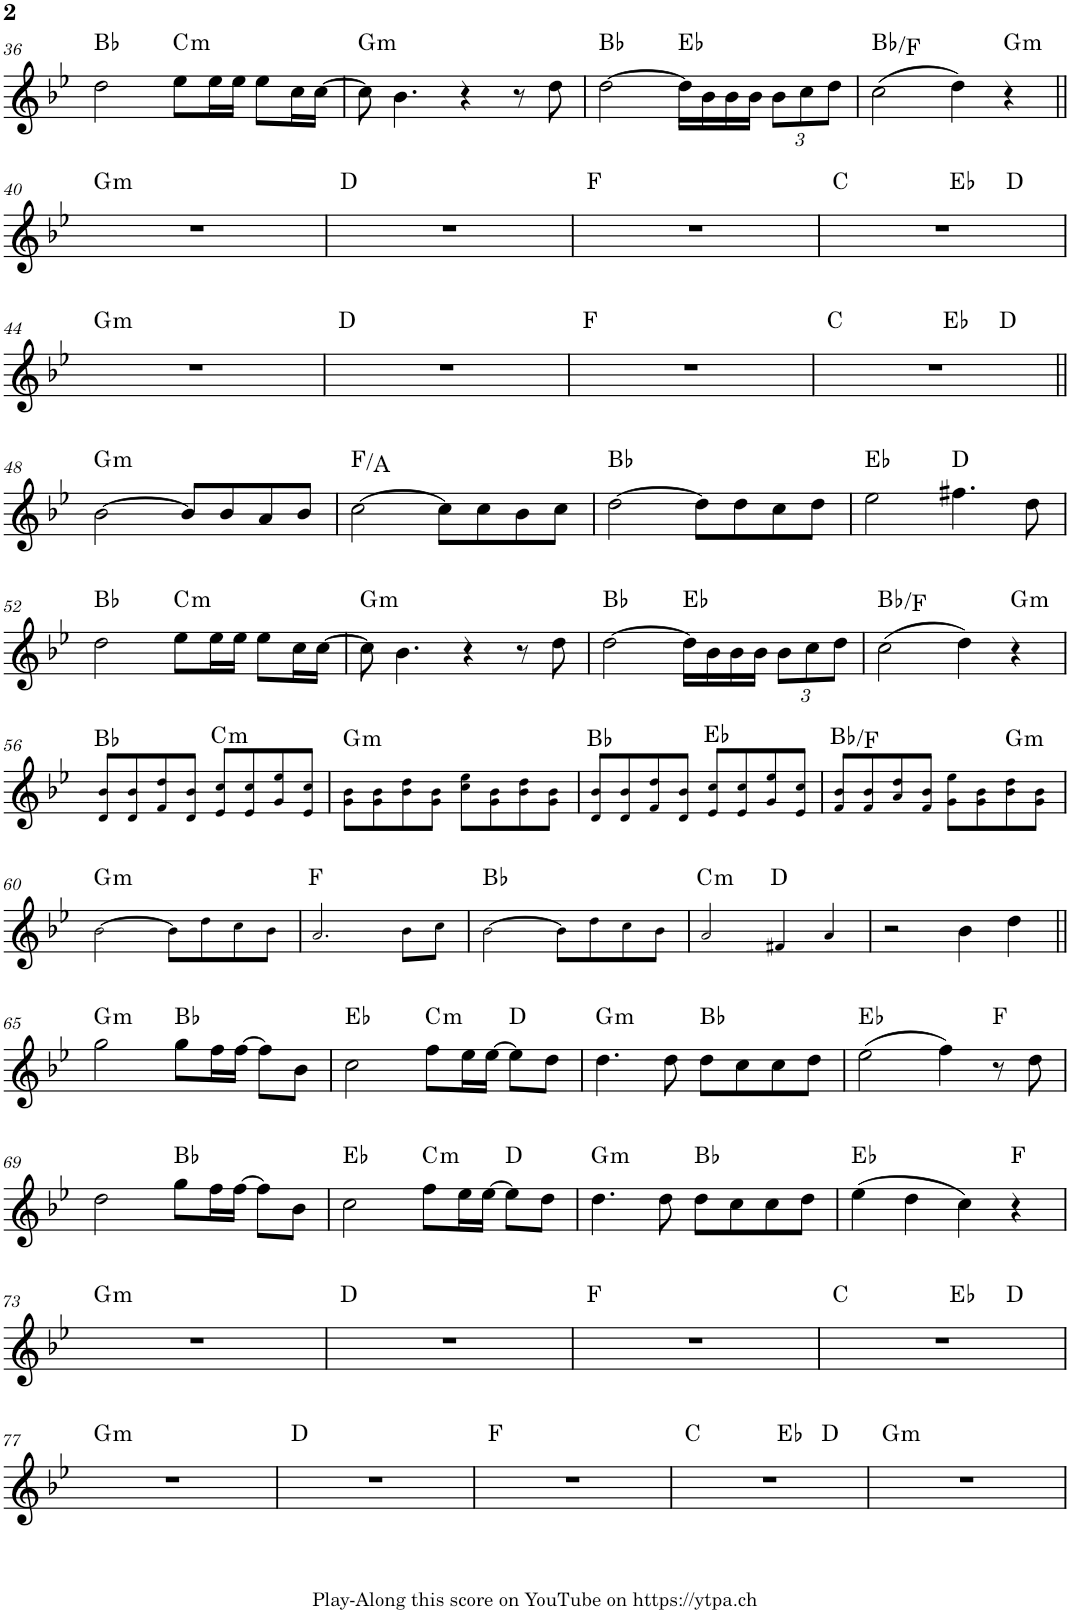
**kern	**harte
*part1	*part1
*staff1	*
*I"Piano	*
*I'Pno.	*
!!LO:PB:g=z
*clefG2	*
*k[b-e-]	*
*M4/4	*
=36	=36
2dd\	Bb:maj
!	!LO:H:kt=m
8ee-\L	C:min
16ee-\L	.
16ee-\JJ	.
8ee-\L	.
16cc\L	.
[16cc\JJ	.
=37	=37
!	!LO:H:kt=m
8cc\]	G:min
4.b-\	.
4r	.
8r	.
8dd\	.
=38	=38
[2dd\	Bb:maj
16dd\LL]	Eb:maj
16b-\	.
16b-\	.
16b-\JJ	.
*Xbrackettup	*
12b-\L	.
12cc\	.
12dd\J	.
=39	=39
(2cc\	Bb:maj/5
4dd\)	.
!	!LO:H:kt=m
4r	G:min
!!LO:LB:g=z
=40||	=40||
!	!LO:H:kt=m
1r	G:min
=41	=41
1r	D:maj
=42	=42
1r	F:maj
=43	=43
*^	*
*	*^	*
1r	2ryy	2.ryy	C:maj
.	2ryy	.	Eb:maj
.	.	4ryy	D:maj
!!LO:LB:g=z	!!	!!
=44	=44	=44	=44
!	!	!	!LO:H:kt=m
*v	*v	*v	*
1r	G:min
=45	=45
1r	D:maj
=46	=46
1r	F:maj
=47	=47
*^	*
*	*^	*
1r	2ryy	2.ryy	C:maj
.	2ryy	.	Eb:maj
.	.	4ryy	D:maj
!!LO:LB:g=z	!!	!!
=48||	=48||	=48||	=48||
!	!	!	!LO:H:kt=m
*v	*v	*v	*
[2b-\	G:min
8b-/L]	.
8b-/	.
8a/	.
8b-/J	.
=49	=49
[2cc\	F:maj/3
8cc\L]	.
8cc\	.
8b-\	.
8cc\J	.
=50	=50
[2dd\	Bb:maj
8dd\L]	.
8dd\	.
8cc\	.
8dd\J	.
=51	=51
2ee-\	Eb:maj
4.ff#X\	D:maj
8dd\	.
!!LO:LB:g=z
=52	=52
2dd\	Bb:maj
!	!LO:H:kt=m
8ee-\L	C:min
16ee-\L	.
16ee-\JJ	.
8ee-\L	.
16cc\L	.
[16cc\JJ	.
=53	=53
!	!LO:H:kt=m
8cc\]	G:min
4.b-\	.
4r	.
8r	.
8dd\	.
=54	=54
[2dd\	Bb:maj
16dd\LL]	Eb:maj
16b-\	.
16b-\	.
16b-\JJ	.
12b-\L	.
12cc\	.
12dd\J	.
=55	=55
(2cc\	Bb:maj/5
4dd\)	.
!	!LO:H:kt=m
4r	G:min
!!LO:LB:g=z
=56	=56
8d!/ 8b-!/L	Bb:maj
8d!/ 8b-!/	.
8f!/ 8dd!/	.
8d!/ 8b-!/J	.
!	!LO:H:kt=m
8e-!/ 8cc!/L	C:min
8e-!/ 8cc!/	.
8g!/ 8ee-!/	.
8e-!/ 8cc!/J	.
=57	=57
!	!LO:H:kt=m
8g!\ 8b-!\L	G:min
8g!\ 8b-!\	.
8b-!\ 8dd!\	.
8g!\ 8b-!\J	.
8cc!\ 8ee-!\L	.
8g!\ 8b-!\	.
8b-!\ 8dd!\	.
8g!\ 8b-!\J	.
=58	=58
8d!/ 8b-!/L	Bb:maj
8d!/ 8b-!/	.
8f!/ 8dd!/	.
8d!/ 8b-!/J	.
8e-!/ 8cc!/L	Eb:maj
8e-!/ 8cc!/	.
8g!/ 8ee-!/	.
8e-!/ 8cc!/J	.
=59	=59
8f!/ 8b-!/L	Bb:maj/5
8f!/ 8b-!/	.
8a!/ 8dd!/	.
8f!/ 8b-!/J	.
8g!\ 8ee-!\L	.
8g!\ 8b-!\	.
!	!LO:H:kt=m
8b-!\ 8dd!\	G:min
8g!\ 8b-!\J	.
!!LO:LB:g=z
=60	=60
!	!LO:H:kt=m
[2b-!\	G:min
8b-!\L]	.
8dd!\	.
8cc!\	.
8b-!\J	.
=61	=61
2.a!/	F:maj
8b-!\L	.
8cc!\J	.
=62	=62
[2b-!\	Bb:maj
8b-!\L]	.
8dd!\	.
8cc!\	.
8b-!\J	.
=63	=63
!	!LO:H:kt=m
2a!/	C:min
4f#X!/	D:maj
4a!/	.
=64	=64
2r	.
4b-\	.
4dd\	.
!!LO:LB:g=z
=65||	=65||
!	!LO:H:kt=m
2gg\	G:min
8gg\L	Bb:maj
16ff\L	.
[16ff\JJ	.
8ff\L]	.
8b-\J	.
=66	=66
2cc\	Eb:maj
!	!LO:H:kt=m
8ff\L	C:min
16ee-\L	.
[16ee-\JJ	.
8ee-\L]	D:maj
8dd\J	.
=67	=67
!	!LO:H:kt=m
4.dd\	G:min
8dd\	.
8dd\L	Bb:maj
8cc\	.
8cc\	.
8dd\J	.
=68	=68
(2ee-\	Eb:maj
4ff\)	.
8r	F:maj
8dd\	.
!!LO:LB:g=z
=69	=69
2dd\	.
8gg\L	Bb:maj
16ff\L	.
[16ff\JJ	.
8ff\L]	.
8b-\J	.
=70	=70
2cc\	Eb:maj
!	!LO:H:kt=m
8ff\L	C:min
16ee-\L	.
[16ee-\JJ	.
8ee-\L]	D:maj
8dd\J	.
=71	=71
!	!LO:H:kt=m
4.dd\	G:min
8dd\	.
8dd\L	Bb:maj
8cc\	.
8cc\	.
8dd\J	.
=72	=72
(4ee-\	Eb:maj
4dd\	.
4cc\)	.
4r	F:maj
!!LO:LB:g=z
=73	=73
!	!LO:H:kt=m
1r	G:min
=74	=74
1r	D:maj
=75	=75
1r	F:maj
=76	=76
*^	*
*	*^	*
1r	2ryy	2.ryy	C:maj
.	2ryy	.	Eb:maj
.	.	4ryy	D:maj
!!LO:LB:g=z	!!	!!
=77	=77	=77	=77
!	!	!	!LO:H:kt=m
*v	*v	*v	*
1r	G:min
=78	=78
1r	D:maj
=79	=79
1r	F:maj
=80	=80
*^	*
*	*^	*
1r	2ryy	2.ryy	C:maj
.	2ryy	.	Eb:maj
.	.	4ryy	D:maj
=81	=81	=81	=81
!	!	!	!LO:H:kt=m
*v	*v	*v	*
1r	G:min
=	=
*-	*-
